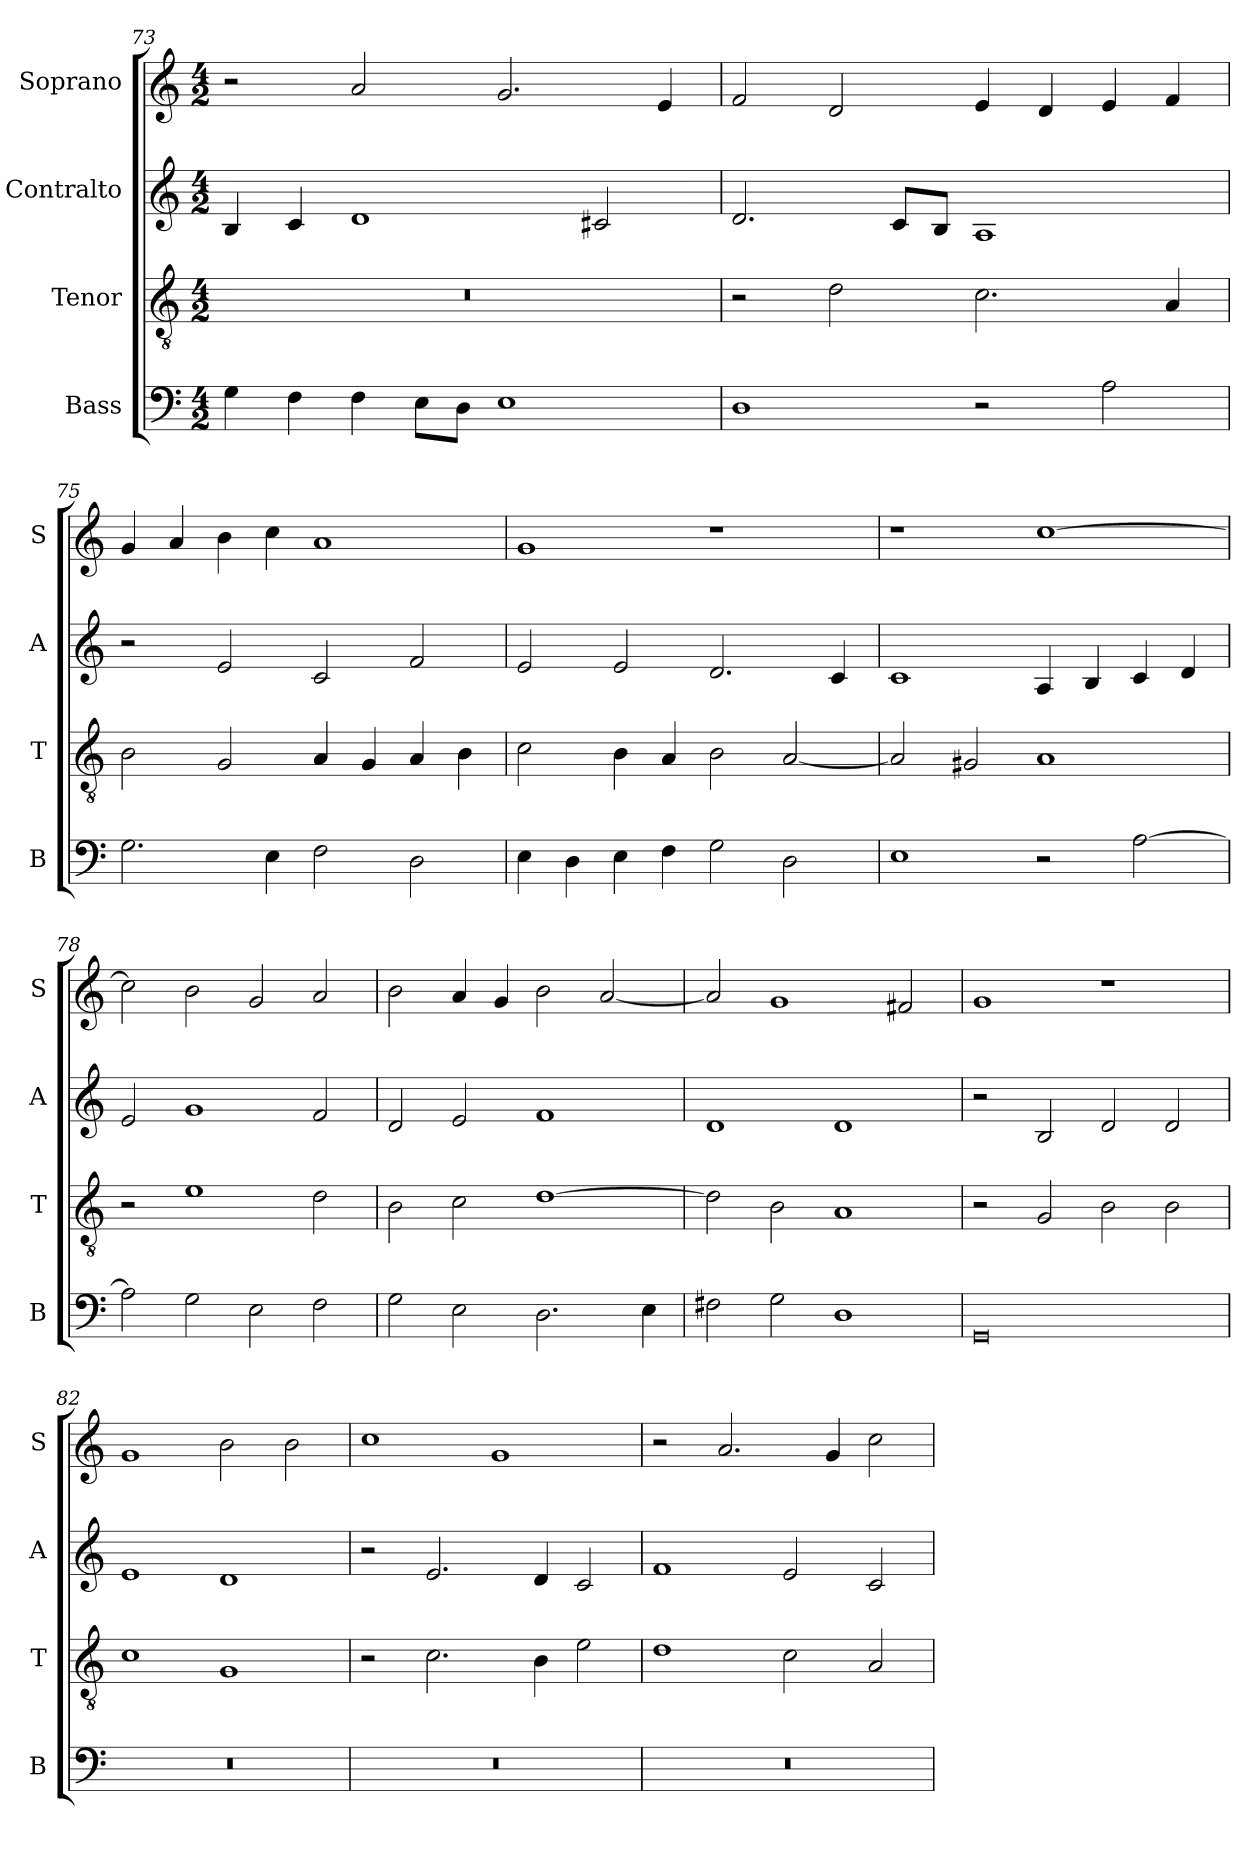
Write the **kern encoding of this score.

**kern	**kern	**kern	**kern
*part4	*part3	*part2	*part1
*staff4	*staff3	*staff2	*staff1
*I"Bass	*I"Tenor	*I"Contralto	*I"Soprano
*I'B	*I'T	*I'A	*I'S
*clefF4	*clefGv2	*clefG2	*clefG2
*k[]	*k[]	*k[]	*k[]
*D:dor	*D:dor	*D:dor	*D:dor
*M4/2	*M4/2	*M4/2	*M4/2
=73	=73	=73	=73
4G	0r	4B	2r
4F	.	4c	.
4F	.	1d	2a
8E\L	.	.	.
8D\J	.	.	.
1E	.	.	2.g
.	.	2c#X	.
.	.	.	4e
=74	=74	=74	=74
1D	2r	2.d	2f
.	2d	.	2d
.	.	8c/L	.
.	.	8B/J	.
2r	2.c	1A	4e
.	.	.	4d
2A	.	.	4e
.	4A	.	4f
=75	=75	=75	=75
2.G	2B	2r	4g
.	.	.	4a
.	2G	2e	4b
4E	.	.	4cc
2F	4A	2c	1a
.	4G	.	.
2D	4A	2f	.
.	4B	.	.
=76	=76	=76	=76
4E	2c	2e	1g
4D	.	.	.
4E	4B	2e	.
4F	4A	.	.
2G	2B	2.d	1r
2D	[2A	.	.
.	.	4c	.
=77	=77	=77	=77
1E	2A]	1c	1r
.	2G#X	.	.
2r	1A	4A	[1cc
.	.	4B	.
[2A	.	4c	.
.	.	4d	.
=78	=78	=78	=78
2A]	2r	2e	2cc]
2G	1e	1g	2b
2E	.	.	2g
2F	2d	2f	2a
=79	=79	=79	=79
2G	2B	2d	2b
2E	2c	2e	4a
.	.	.	4g
2.D	[1d	1f	2b
.	.	.	[2a
4E	.	.	.
=80	=80	=80	=80
2F#X	2d]	1d	2a]
2G	2B	.	1g
1D	1A	1d	.
.	.	.	2f#X
=81	=81	=81	=81
0GG	2r	2r	1g
.	2G	2B	.
.	2B	2d	1r
.	2B	2d	.
=82	=82	=82	=82
0r	1c	1e	1g
.	1G	1d	2b
.	.	.	2b
=83	=83	=83	=83
0r	2r	2r	1cc
.	2.c	2.e	.
.	.	.	1g
.	4B	4d	.
.	2e	2c	.
=84	=84	=84	=84
0r	1d	1f	2r
.	.	.	2.a
.	2c	2e	.
.	.	.	4g
.	2A	2c	2cc
=	=	=	=
*-	*-	*-	*-
